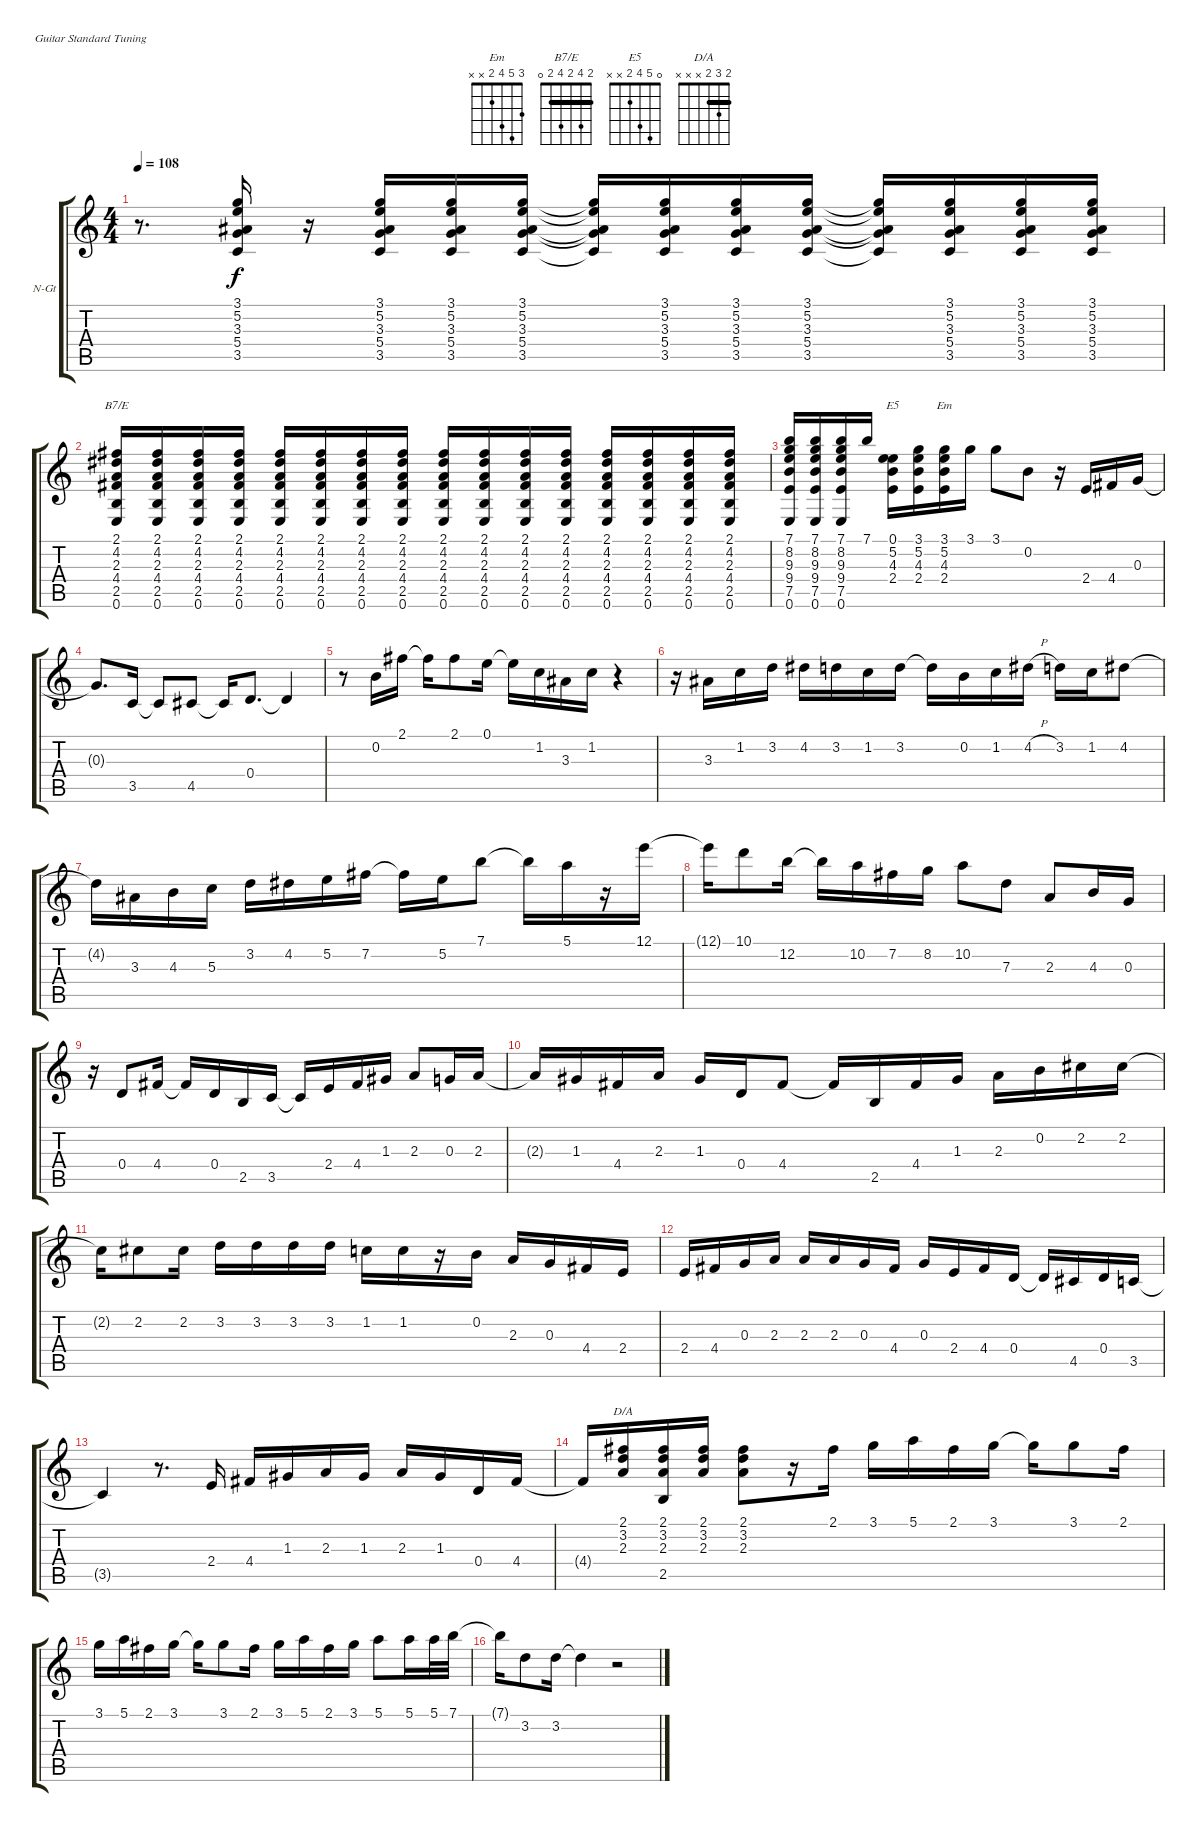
\bracketExtendMode groupsimilarinstruments
\firstSystemTrackNameOrientation horizontal
\otherSystemsTrackNameOrientation horizontal
\track ("Paco" "N-Gt") {instrument acousticguitarnylon}
\staff {score tabs}
\tuning (E4 B3 G3 D3 A2 E2)
\chord ("Em" 3 5 4 2 x x) {showfingering false}
\chord ("B7/E" 2 4 2 4 2 0) {showfingering false barre (2 2)}
\chord ("E5" 0 5 4 2 x x) {showfingering false}
\chord ("D/A" 2 3 2 x x x) {showfingering false barre 2}
\ts (4 4)
\tempo 108
\clef g2
\ks c
r.8{d dy f} (3.1 5.2 3.3 5.4 3.5).16 r.16 (3.1 5.2 3.3 5.4 3.5).16 (3.1 5.2 3.3 5.4 3.5).16 (3.1 5.2 3.3 5.4 3.5).16 (3.1{t} 5.2{t} 3.3{t} 5.4{t} 3.5{t}).16 (3.1 5.2 3.3 5.4 3.5).16 (3.1 5.2 3.3 5.4 3.5).16 (3.1 5.2 3.3 5.4 3.5).16 (3.1{t} 5.2{t} 3.3{t} 5.4{t} 3.5{t}).16 (3.1 5.2 3.3 5.4 3.5).16 (3.1 5.2 3.3 5.4 3.5).16 (3.1 5.2 3.3 5.4 3.5).16 |
(2.1 4.2 2.3 4.4 2.5 0.6).16{ch "B7/E"} (2.1 4.2 2.3 4.4 2.5 0.6).16 (2.1 4.2 2.3 4.4 2.5 0.6).16 (2.1 4.2 2.3 4.4 2.5 0.6).16 (2.1 4.2 2.3 4.4 2.5 0.6).16 (2.1 4.2 2.3 4.4 2.5 0.6).16 (2.1 4.2 2.3 4.4 2.5 0.6).16 (2.1 4.2 2.3 4.4 2.5 0.6).16 (2.1 4.2 2.3 4.4 2.5 0.6).16 (2.1 4.2 2.3 4.4 2.5 0.6).16 (2.1 4.2 2.3 4.4 2.5 0.6).16 (2.1 4.2 2.3 4.4 2.5 0.6).16 (2.1 4.2 2.3 4.4 2.5 0.6).16 (2.1 4.2 2.3 4.4 2.5 0.6).16 (2.1 4.2 2.3 4.4 2.5 0.6).16 (2.1 4.2 2.3 4.4 2.5 0.6).16 |
(7.1 8.2 9.3 9.4 7.5 0.6).16 (7.1 8.2 9.3 9.4 7.5 0.6).16 (7.1 8.2 9.3 9.4 7.5 0.6).16 7.1.16 (0.1 5.2 4.3 2.4).16{ch "E5"} (3.1 5.2 4.3 2.4).16 (3.1 5.2 4.3 2.4).16{ch "Em"} 3.1.16 3.1.8 0.2.8 r.16 2.4.16 4.4.16 0.3.16 |
0.3{t}.8{d} 3.5.16 3.5{t}.8 4.5.8 4.5{t}.16 0.4.8{d} 0.4{t}.4 |
r.8 0.2.16 2.1.16 2.1{t}.16 2.1.8 0.1.16 0.1{t}.16 1.2.16 3.3.16 1.2.16 r.4 |
r.16 3.3.16 1.2.16 3.2.16 4.2.16 3.2.16 1.2.16 3.2.16 3.2{t}.16 0.2.16 1.2.16 4.2{h}.16 3.2.16 1.2.16 4.2.8 |
4.2{t}.16 3.3.16 4.3.16 5.3.16 3.2.16 4.2.16 5.2.16 7.2.16 7.2{t}.16 5.2.16 7.1.8 7.1{t}.16 5.1.16 r.16 12.1.16 |
12.1{t}.16 10.1.8 12.2.16 12.2{t}.16 10.2.16 7.2.16 8.2.16 10.2.8 7.3.8 2.3.8 4.3.16 0.3.16 |
r.16 0.4.8 4.4.16 4.4{t}.16 0.4.16 2.5.16 3.5.16 3.5{t}.16 2.4.16 4.4.16 1.3.16 2.3.8 0.3.16 2.3.16 |
2.3{t}.16 1.3.16 4.4.16 2.3.16 1.3.16 0.4.16 4.4.8 4.4{t}.16 2.5.16 4.4.16 1.3.16 2.3.16 0.2.16 2.2.16 2.2.16 |
2.2{t}.16 2.2.8 2.2.16 3.2.16 3.2.16 3.2.16 3.2.16 1.2.16 1.2.16 r.16 0.2.16 2.3.16 0.3.16 4.4.16 2.4.16 |
2.4.16 4.4.16 0.3.16 2.3.16 2.3.16 2.3.16 0.3.16 4.4.16 0.3.16 2.4.16 4.4.16 0.4.16 0.4{t}.16 4.5.16 0.4.16 3.5.16 |
3.5{t}.4 r.8{d} 2.4.16 4.4.16 1.3.16 2.3.16 1.3.16 2.3.16 1.3.16 0.4.16 4.4.16 |
4.4{t}.16 (2.1 3.2 2.3).16{ch "D/A"} (2.1 3.2 2.3 2.5).16 (2.1 3.2 2.3).16 (2.1 3.2 2.3).8 r.16 2.1.16 3.1.16 5.1.16 2.1.16 3.1.16 3.1{t}.16 3.1.8 2.1.16 |
3.1.16 5.1.16 2.1.16 3.1.16 3.1{t}.16 3.1.8 2.1.16 3.1.16 5.1.16 2.1.16 3.1.16 5.1.8 5.1.16 5.1.32 7.1.32 |
7.1{t}.16 3.2.8 3.2.16 3.2{t}.4 r.2
